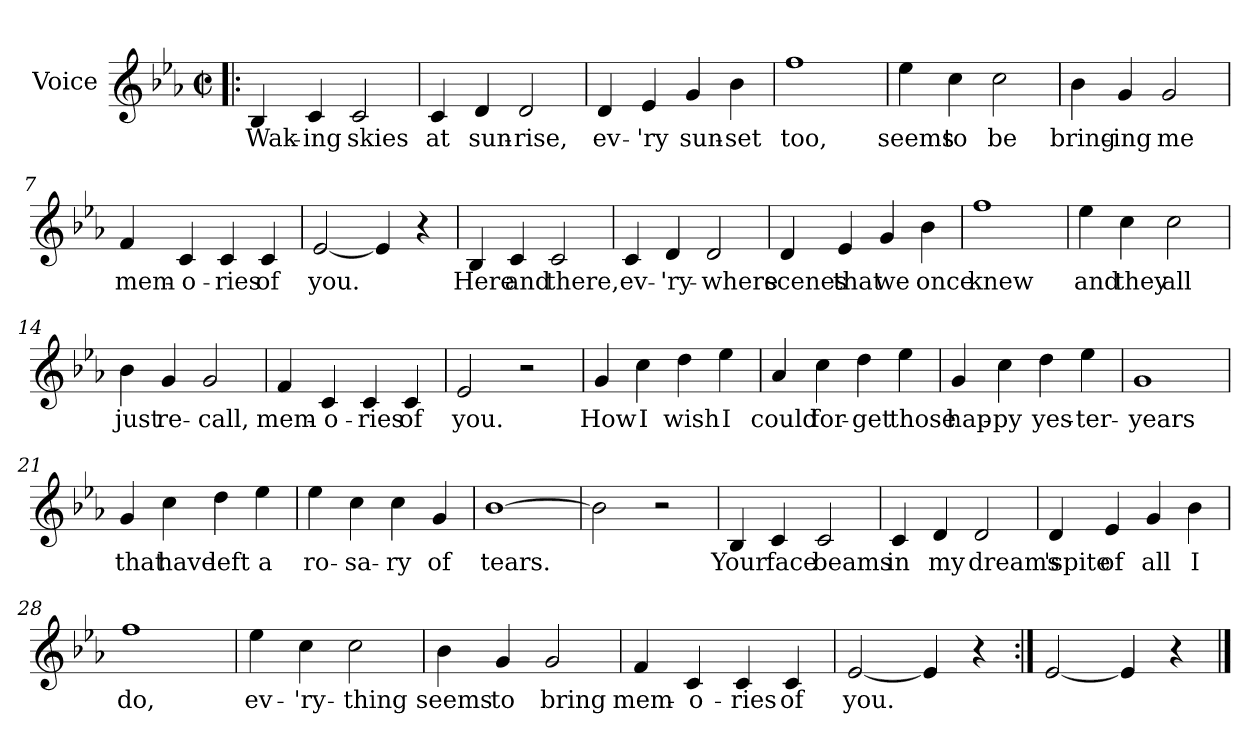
**kern	**text
*part1	*part1
*staff1	*staff1
*I"Voice	*
*clefG2	*
*k[b-e-a-]	*
*E-:	*
*M2/2	*
*met(c|)	*
=1!|:	=1!|:
4B-/	Wak-
4c/	-ing
2c/	skies
=2	=2
4c/	at
4d/	sun-
2d/	-rise,
=3	=3
4d/	ev-
4e-/	-'ry
4g/	sun-
4b-\	-set
=4	=4
1ff	too,
=5	=5
4ee-\	seems
4cc\	to
2cc\	be
!!LO:LB:g=z
=6	=6
4b-\	bring-
4g/	-ing
2g/	me
=7	=7
4f/	mem-
4c/	-o-
4c/	-ries
4c/	of
=8	=8
[2e-/	you.
4e-/]	.
4r	.
=9	=9
4B-/	Here
4c/	and
2c/	there,
=10	=10
4c/	ev-
4d/	-'ry-
2d/	-where
!!LO:LB:g=z
=11	=11
4d/	scenes
4e-/	that
4g/	we
4b-\	once
=12	=12
1ff	knew
=13	=13
4ee-\	and
4cc\	they
2cc\	all
=14	=14
4b-\	just
4g/	re-
2g/	-call,
=15	=15
4f/	mem-
4c/	-o-
4c/	-ries
4c/	of
=16	=16
2e-/	you.
2r	.
!!LO:LB:g=z
=17	=17
4g/	How
4cc\	I
4dd\	wish
4ee-\	I
=18	=18
4a-/	could
4cc\	for-
4dd\	-get
4ee-\	those
=19	=19
4g/	hap-
4cc\	-py
4dd\	yes-
4ee-\	ter-
=20	=20
1g	-years
=21	=21
4g/	that
4cc\	have
4dd\	left
4ee-\	a
!!LO:LB:g=z
=22	=22
4ee-\	ro-
4cc\	-sa-
4cc\	-ry
4g/	of
=23	=23
[1b-	tears.
=24	=24
2b-\]	.
2r	.
=25	=25
4B-/	Your
4c/	face
2c/	beams
=26	=26
4c/	in
4d/	my
2d/	dreams
=27	=27
4d/	'spite
4e-/	of
4g/	all
4b-\	I
!!LO:LB:g=z
=28	=28
1ff	do,
=29	=29
4ee-\	ev-
4cc\	-'ry-
2cc\	-thing
=30	=30
4b-\	seems
4g/	to
2g/	bring
=31	=31
4f/	mem-
4c/	-o-
4c/	-ries
4c/	of
=32	=32
[2e-/	you.
4e-/]	.
4r	.
=33:|!	=33:|!
[2e-/	.
4e-/]	.
4r	.
==	==
*-	*-
